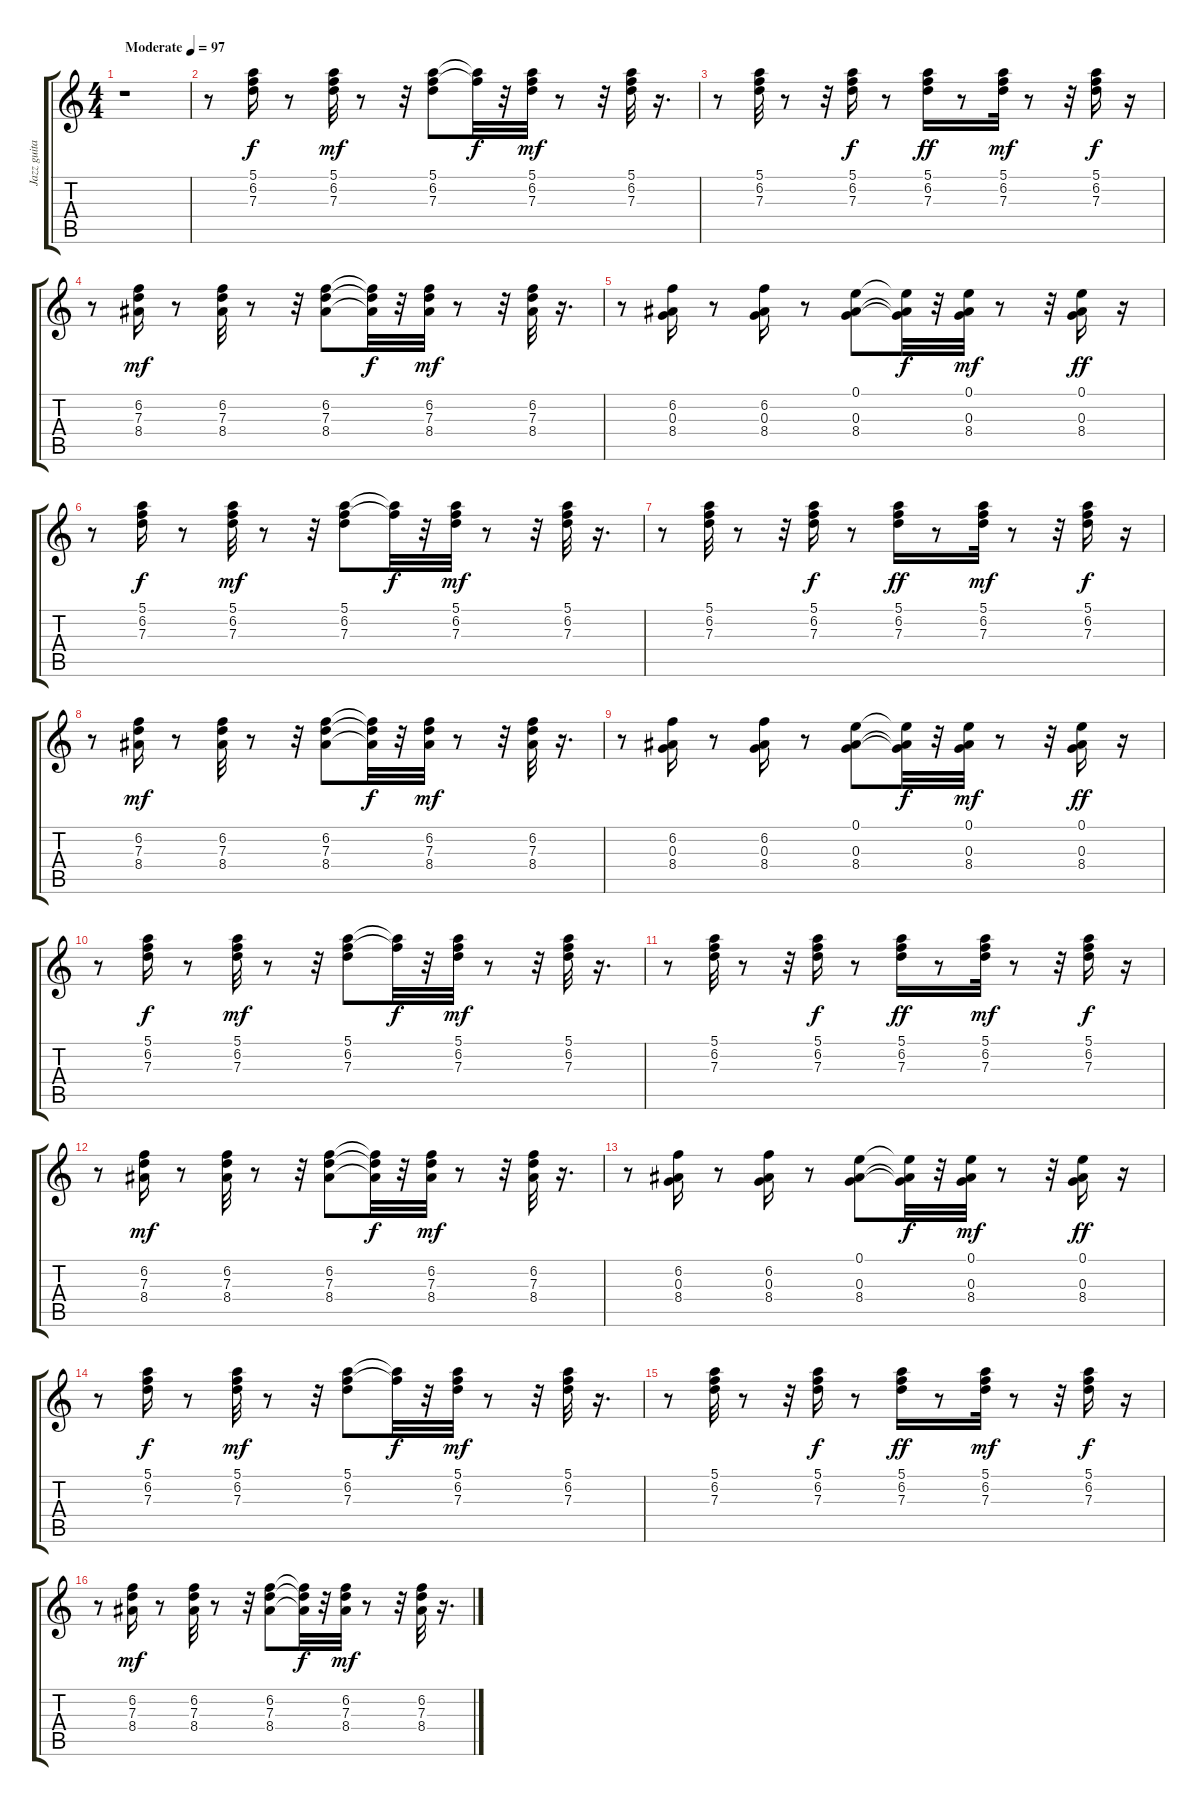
\track ("Jazz guitar" "Jazz guita") {instrument electricguitarjazz}
\staff {score tabs}
\tuning (E4 B3 G3 D3 A2 E2) {hide}
\ts (4 4)
\tempo (97 "Moderate")
\clef g2
\ks c
r.1{dy f instrument electricguitarjazz} |
r.8 (5.1 6.2 7.3).16 r.8 (5.1 6.2 7.3).32{dy mf} r.8 r.32 (5.1 6.2 7.3).8 (5.1{t} 6.2{t}).32{dy f} r.32 (5.1 6.2 7.3).32{dy mf} r.8 r.32 (5.1 6.2 7.3).32 r.16{d} |
r.8 (5.1 6.2 7.3).32 r.8 r.32 (5.1 6.2 7.3).16{dy f} r.8 (5.1 6.2 7.3).16{dy ff} r.8 (5.1 6.2 7.3).32{dy mf} r.8 r.32 (5.1 6.2 7.3).16{dy f} r.16 |
r.8 (6.2 7.3 8.4).16{dy mf} r.8 (6.2 7.3 8.4).32 r.8 r.32 (6.2 7.3 8.4).8 (6.2{t} 7.3{t} 8.4{t}).32{dy f} r.32 (6.2 7.3 8.4).32{dy mf} r.8 r.32 (6.2 7.3 8.4).32 r.16{d} |
r.8 (6.2 0.3 8.4).16 r.8 (6.2 0.3 8.4).16 r.8 (0.1 0.3 8.4).8 (0.1{t} 0.3{t} 8.4{t}).32{dy f} r.32 (0.1 0.3 8.4).32{dy mf} r.8 r.32 (0.1 0.3 8.4).16{dy ff} r.16 |
r.8 (5.1 6.2 7.3).16{dy f} r.8 (5.1 6.2 7.3).32{dy mf} r.8 r.32 (5.1 6.2 7.3).8 (5.1{t} 6.2{t}).32{dy f} r.32 (5.1 6.2 7.3).32{dy mf} r.8 r.32 (5.1 6.2 7.3).32 r.16{d} |
r.8 (5.1 6.2 7.3).32 r.8 r.32 (5.1 6.2 7.3).16{dy f} r.8 (5.1 6.2 7.3).16{dy ff} r.8 (5.1 6.2 7.3).32{dy mf} r.8 r.32 (5.1 6.2 7.3).16{dy f} r.16 |
r.8 (6.2 7.3 8.4).16{dy mf} r.8 (6.2 7.3 8.4).32 r.8 r.32 (6.2 7.3 8.4).8 (6.2{t} 7.3{t} 8.4{t}).32{dy f} r.32 (6.2 7.3 8.4).32{dy mf} r.8 r.32 (6.2 7.3 8.4).32 r.16{d} |
r.8 (6.2 0.3 8.4).16 r.8 (6.2 0.3 8.4).16 r.8 (0.1 0.3 8.4).8 (0.1{t} 0.3{t} 8.4{t}).32{dy f} r.32 (0.1 0.3 8.4).32{dy mf} r.8 r.32 (0.1 0.3 8.4).16{dy ff} r.16 |
r.8 (5.1 6.2 7.3).16{dy f} r.8 (5.1 6.2 7.3).32{dy mf} r.8 r.32 (5.1 6.2 7.3).8 (5.1{t} 6.2{t}).32{dy f} r.32 (5.1 6.2 7.3).32{dy mf} r.8 r.32 (5.1 6.2 7.3).32 r.16{d} |
r.8 (5.1 6.2 7.3).32 r.8 r.32 (5.1 6.2 7.3).16{dy f} r.8 (5.1 6.2 7.3).16{dy ff} r.8 (5.1 6.2 7.3).32{dy mf} r.8 r.32 (5.1 6.2 7.3).16{dy f} r.16 |
r.8 (6.2 7.3 8.4).16{dy mf} r.8 (6.2 7.3 8.4).32 r.8 r.32 (6.2 7.3 8.4).8 (6.2{t} 7.3{t} 8.4{t}).32{dy f} r.32 (6.2 7.3 8.4).32{dy mf} r.8 r.32 (6.2 7.3 8.4).32 r.16{d} |
r.8 (6.2 0.3 8.4).16 r.8 (6.2 0.3 8.4).16 r.8 (0.1 0.3 8.4).8 (0.1{t} 0.3{t} 8.4{t}).32{dy f} r.32 (0.1 0.3 8.4).32{dy mf} r.8 r.32 (0.1 0.3 8.4).16{dy ff} r.16 |
r.8 (5.1 6.2 7.3).16{dy f} r.8 (5.1 6.2 7.3).32{dy mf} r.8 r.32 (5.1 6.2 7.3).8 (5.1{t} 6.2{t}).32{dy f} r.32 (5.1 6.2 7.3).32{dy mf} r.8 r.32 (5.1 6.2 7.3).32 r.16{d} |
r.8 (5.1 6.2 7.3).32 r.8 r.32 (5.1 6.2 7.3).16{dy f} r.8 (5.1 6.2 7.3).16{dy ff} r.8 (5.1 6.2 7.3).32{dy mf} r.8 r.32 (5.1 6.2 7.3).16{dy f} r.16 |
r.8 (6.2 7.3 8.4).16{dy mf} r.8 (6.2 7.3 8.4).32 r.8 r.32 (6.2 7.3 8.4).8 (6.2{t} 7.3{t} 8.4{t}).32{dy f} r.32 (6.2 7.3 8.4).32{dy mf} r.8 r.32 (6.2 7.3 8.4).32 r.16{d}
